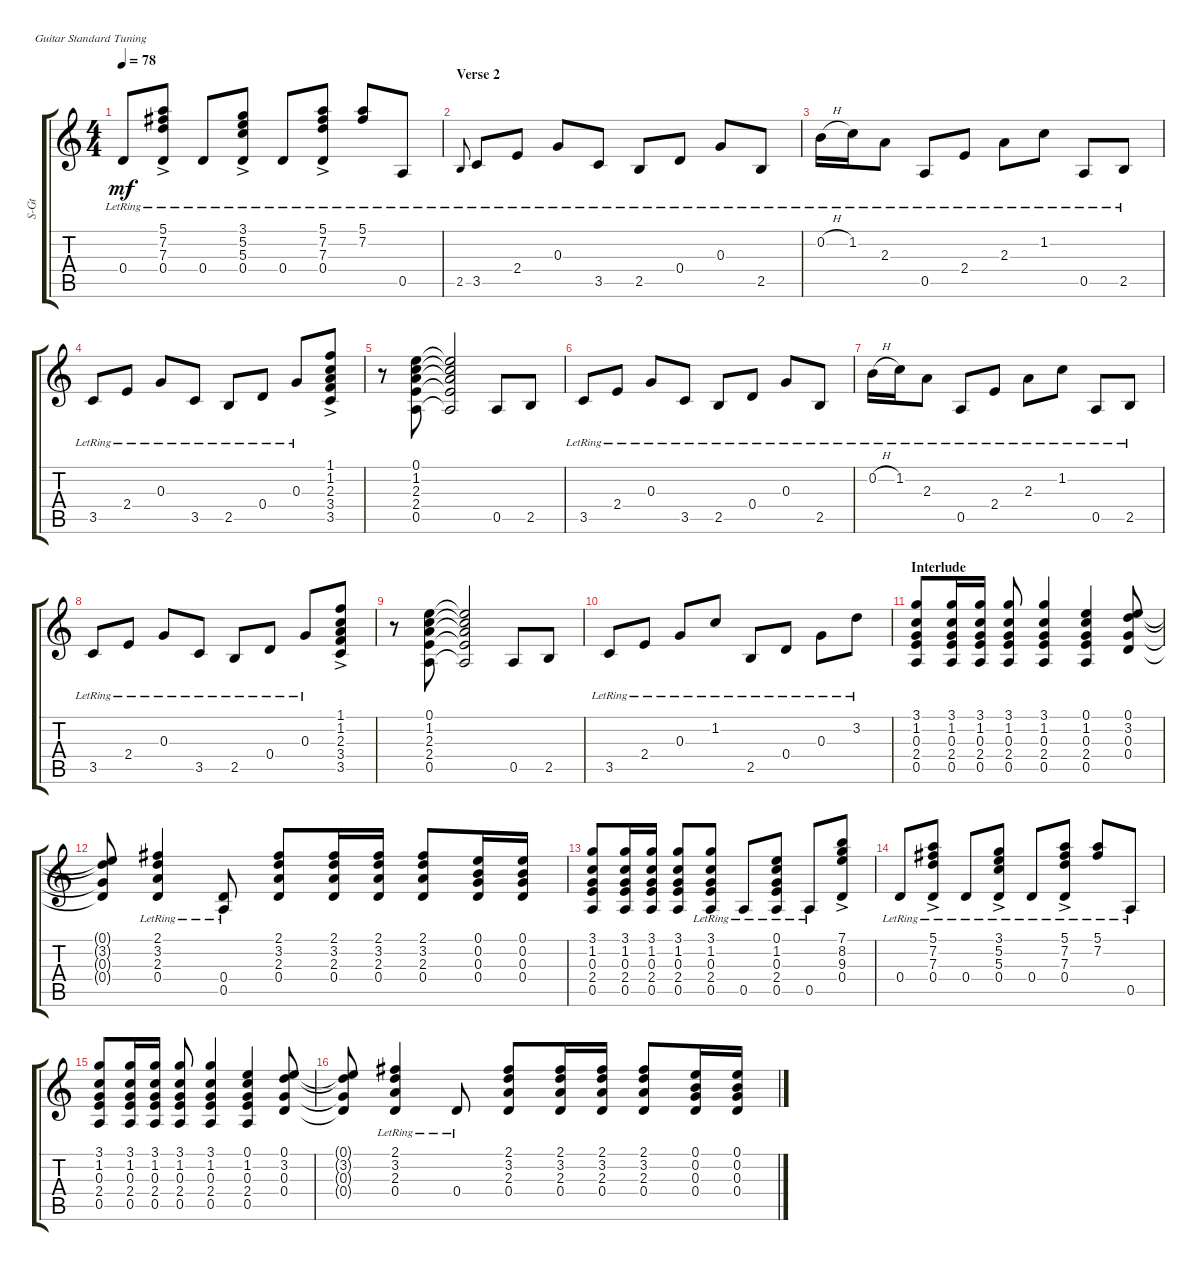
\defaultSystemsLayout 4
\bracketExtendMode groupsimilarinstruments
\otherSystemsTrackNameOrientation horizontal
\track ("Picked Acoustic (Page)" "S-Gt") {mute instrument acousticguitarsteel}
\staff {score tabs}
\tuning (E4 B3 G3 D3 A2 E2)
\ts (4 4)
\tempo 78
\clef g2
\ks c
0.4{lr}.8{dy mf beam Up} (0.4{ac lr} 5.1{ac lr} 7.2{ac lr acc #} 7.3{ac lr}).8{beam Up} 0.4{lr}.8{beam Up} (0.4{ac lr} 3.1{ac lr} 5.2{ac lr} 5.3{ac lr}).8{beam Up} 0.4{lr}.8{beam Up} (0.4{ac lr} 7.3{ac lr} 7.2{ac lr acc #} 5.1{ac lr}).8{beam Up} (7.2{lr acc #} 5.1{lr}).8{beam Up} 0.5{lr}.8{beam Up} |
\section ("" "Verse 2")
2.5{lr}.8{gr onbeat beam Up} 3.5{lr}.8{beam Up} 2.4{lr}.8{beam Up} 0.3{lr}.8{beam Up} 3.5{lr}.8{beam Up} 2.5{lr}.8{beam Up} 0.4{lr}.8{beam Up} 0.3{lr}.8{beam Up} 2.5{lr}.8{beam Up} |
0.2{h lr}.16{beam Down} 1.2{lr}.16{beam Down} 2.3{lr}.8{beam Down} 0.5{lr}.8{beam Up} 2.4{lr}.8{beam Up} 2.3{lr}.8{beam Down} 1.2{lr}.8{beam Down} 0.5{lr}.8{beam Up} 2.5{lr}.8{beam Up} |
3.5{lr}.8{beam Up} 2.4{lr}.8{beam Up} 0.3{lr}.8{beam Up} 3.5{lr}.8{beam Up} 2.5{lr}.8{beam Up} 0.4{lr}.8{beam Up} 0.3{lr}.8{beam Up} (3.5{ac} 3.4{ac} 2.3{ac} 1.2{ac} 1.1{ac}).8{beam Up} |
r.8{beam Down} (0.1 1.2 2.3 2.4 0.5).8{beam Up} (0.5{t} 2.4{t} 2.3{t} 1.2{t} 0.1{t}).2{beam Up} 0.5.8{beam Up} 2.5.8{beam Up} |
3.5{lr}.8{beam Up} 2.4{lr}.8{beam Up} 0.3{lr}.8{beam Up} 3.5{lr}.8{beam Up} 2.5{lr}.8{beam Up} 0.4{lr}.8{beam Up} 0.3{lr}.8{beam Up} 2.5{lr}.8{beam Up} |
0.2{h lr}.16{beam Down} 1.2{lr}.16{beam Down} 2.3{lr}.8{beam Down} 0.5{lr}.8{beam Up} 2.4{lr}.8{beam Up} 2.3{lr}.8{beam Down} 1.2{lr}.8{beam Down} 0.5{lr}.8{beam Up} 2.5{lr}.8{beam Up} |
3.5{lr}.8{beam Up} 2.4{lr}.8{beam Up} 0.3{lr}.8{beam Up} 3.5{lr}.8{beam Up} 2.5{lr}.8{beam Up} 0.4{lr}.8{beam Up} 0.3{lr}.8{beam Up} (3.5{ac} 3.4{ac} 2.3{ac} 1.2{ac} 1.1{ac}).8{beam Up} |
r.8{beam Down} (0.1 1.2 2.3 2.4 0.5).8{beam Up} (0.5{t} 2.4{t} 2.3{t} 1.2{t} 0.1{t}).2{beam Up} 0.5.8{beam Up} 2.5.8{beam Up} |
3.5{lr}.8{beam Up} 2.4{lr}.8{beam Up} 0.3{lr}.8{beam Up} 1.2{lr}.8{beam Up} 2.5{lr}.8{beam Up} 0.4{lr}.8{beam Up} 0.3{lr}.8{beam Down} 3.2{lr}.8{beam Down} |
\section ("" "Interlude")
(3.1 1.2 0.3 2.4 0.5).8{beam Up} (3.1 1.2 0.3 2.4 0.5).16{beam Up} (3.1 1.2 0.3 2.4 0.5).16{beam Up} (3.1 1.2 0.3 2.4 0.5).8{beam Up} (3.1 1.2 0.3 2.4 0.5).4{beam Up} (0.1 1.2 0.3 2.4 0.5).4{beam Up} (0.1 3.2 0.3 0.4).8{beam Up} |
(0.4{t} 0.3{t} 3.2{t} 0.1{t}).8{beam Up} (2.1{lr acc #} 3.2{lr} 2.3{lr} 0.4{lr}).4{beam Up} (0.4{lr} 0.5{lr}).8{beam Up} (0.4 2.3 3.2 2.1{acc #}).8{beam Up} (0.4 2.3 3.2 2.1{acc #}).16{beam Up} (0.4 2.3 3.2 2.1{acc #}).16{beam Up} (0.4 2.3 3.2 2.1{acc #}).8{beam Up} (0.4 0.3 0.2 0.1).16{beam Up} (0.4 0.3 0.2 0.1).16{beam Up} |
(3.1 1.2 0.3 2.4 0.5).8{beam Up} (3.1 1.2 0.3 2.4 0.5).16{beam Up} (3.1 1.2 0.3 2.4 0.5).16{beam Up} (3.1 1.2 0.3 2.4 0.5).8{beam Up} (3.1{lr} 1.2{lr} 0.3{lr} 2.4{lr} 0.5{lr}).8{beam Up} 0.5{lr}.8{beam Up} (0.1{lr} 0.5{lr} 2.4{lr} 0.3{lr} 1.2{lr}).8{beam Up} 0.5{lr}.8{beam Up} (7.1{ac} 8.2{ac} 9.3{ac} 0.4{ac}).8{beam Up} |
0.4{lr}.8{beam Up} (0.4{ac lr} 5.1{ac lr} 7.2{ac lr acc #} 7.3{ac lr}).8{beam Up} 0.4{lr}.8{beam Up} (0.4{ac lr} 3.1{ac lr} 5.2{ac lr} 5.3{ac lr}).8{beam Up} 0.4{lr}.8{beam Up} (0.4{ac lr} 7.3{ac lr} 7.2{ac lr acc #} 5.1{ac lr}).8{beam Up} (7.2{lr acc #} 5.1{lr}).8{beam Up} 0.5{lr}.8{beam Up} |
(3.1 1.2 0.3 2.4 0.5).8{beam Up} (3.1 1.2 0.3 2.4 0.5).16{beam Up} (3.1 1.2 0.3 2.4 0.5).16{beam Up} (3.1 1.2 0.3 2.4 0.5).8{beam Up} (3.1 1.2 0.3 2.4 0.5).4{beam Up} (0.1 1.2 0.3 2.4 0.5).4{beam Up} (0.1 3.2 0.3 0.4).8{beam Up} |
(0.4{t} 0.3{t} 3.2{t} 0.1{t}).8{beam Up} (2.1{lr acc #} 3.2{lr} 2.3{lr} 0.4{lr}).4{beam Up} 0.4{lr}.8{beam Up} (0.4 2.3 3.2 2.1{acc #}).8{beam Up} (0.4 2.3 3.2 2.1{acc #}).16{beam Up} (0.4 2.3 3.2 2.1{acc #}).16{beam Up} (0.4 2.3 3.2 2.1{acc #}).8{beam Up} (0.4 0.3 0.2 0.1).16{beam Up} (0.4 0.3 0.2 0.1).16{beam Up}
